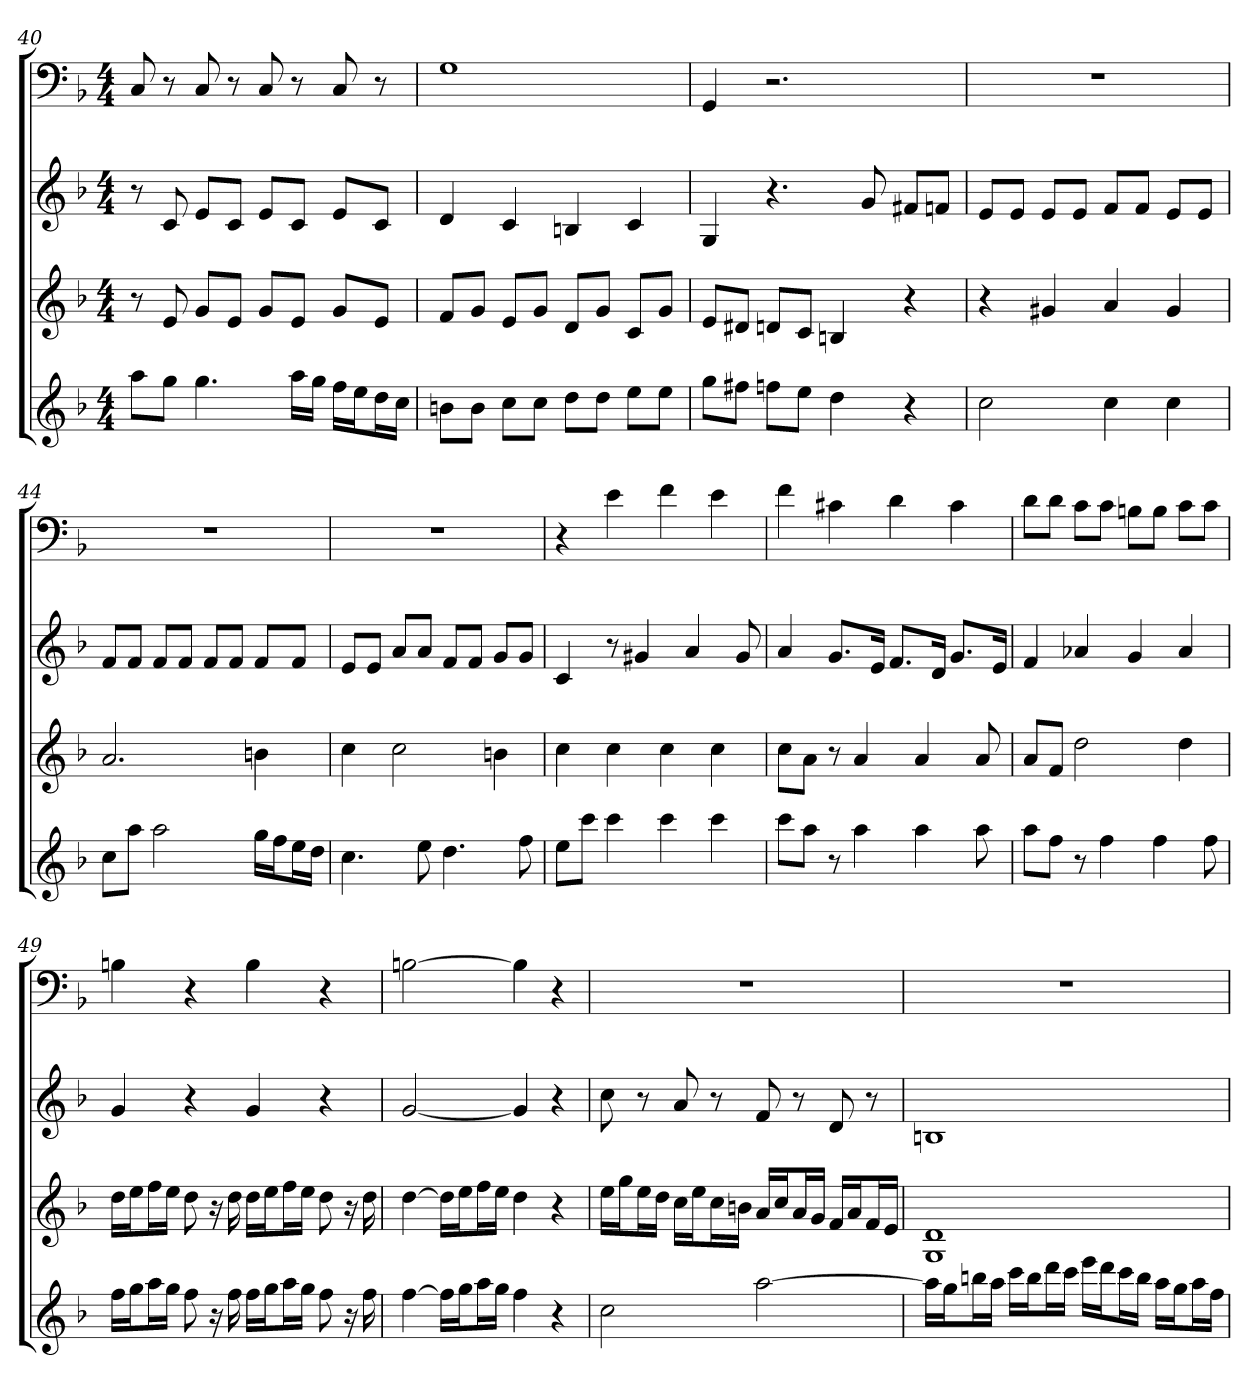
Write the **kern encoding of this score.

**kern	**kern	**kern	**kern
*part4	*part3	*part2	*part1
*staff4	*staff3	*staff2	*staff1
*k[b-]	*k[b-]	*k[b-]	*k[b-]
*F:	*F:	*F:	*F:
*M4/4	*M4/4	*M4/4	*M4/4
=40	=40	=40	=40
8aaL	8r	8r	8C
8ggJ	8e	8c	8r
4.gg	8gL	8eL	8C
.	8eJ	8cJ	8r
.	8gL	8eL	8C
16aaLL	8eJ	8cJ	8r
16ggJJ	.	.	.
16ffLL	8gL	8eL	8C
16eeJ	.	.	.
16ddL	8eJ	8cJ	8r
16ccJJ	.	.	.
=41	=41	=41	=41
8bnL	8fL	4d	1G
8bJ	8gJ	.	.
8ccL	8eL	4c	.
8ccJ	8gJ	.	.
8ddL	8dL	4Bn	.
8ddJ	8gJ	.	.
8eeL	8cL	4c	.
8eeJ	8gJ	.	.
=42	=42	=42	=42
8ggL	8eL	4G	4GG
8ff#XJ	8d#XJ	.	.
8ffnL	8dnL	4.r	2.r
8eeJ	8cJ	.	.
4dd	4Bn	.	.
.	.	8g	.
4r	4r	8f#XL	.
.	.	8fnJ	.
=43	=43	=43	=43
2cc	4r	8eL	1r
.	.	8eJ	.
.	4g#X	8eL	.
.	.	8eJ	.
4cc	4a	8fL	.
.	.	8fJ	.
4cc	4g#	8eL	.
.	.	8eJ	.
=44	=44	=44	=44
8ccL	2.a	8fL	1r
8aaJ	.	8fJ	.
2aa	.	8fL	.
.	.	8fJ	.
.	.	8fL	.
.	.	8fJ	.
16ggLL	4bn	8fL	.
16ffJ	.	.	.
16eeL	.	8fJ	.
16ddJJ	.	.	.
=45	=45	=45	=45
4.cc	4cc	8eL	1r
.	.	8eJ	.
.	2cc	8aL	.
8ee	.	8aJ	.
4.dd	.	8fL	.
.	.	8fJ	.
.	4bn	8gL	.
8ff	.	8gJ	.
=46	=46	=46	=46
8eeL	4cc	4c	4r
8cccJ	.	.	.
4ccc	4cc	8r	4e
.	.	4g#X	.
4ccc	4cc	.	4f
.	.	4a	.
4ccc	4cc	.	4e
.	.	8g#	.
=47	=47	=47	=47
8cccL	8ccL	4a	4f
8aaJ	8aJ	.	.
8r	8r	8.gL	4c#X
4aa	4a	.	.
.	.	16eJk	.
.	.	8.fL	4d
4aa	4a	.	.
.	.	16dJk	.
.	.	8.gL	4c#
8aa	8a	.	.
.	.	16eJk	.
=48	=48	=48	=48
8aaL	8aL	4f	8dL
8ffJ	8fJ	.	8dJ
8r	2dd	4a-X	8cL
4ff	.	.	8cJ
.	.	4g	8BnL
4ff	.	.	8BJ
.	4dd	4a-	8cL
8ff	.	.	8cJ
=49	=49	=49	=49
16ffLL	16ddLL	4g	4Bn
16ggJ	16eeJ	.	.
16aaL	16ffL	.	.
16ggJJ	16eeJJ	.	.
8ff	8dd	4r	4r
16r	16r	.	.
16ff	16dd	.	.
16ffLL	16ddLL	4g	4B
16ggJ	16eeJ	.	.
16aaL	16ffL	.	.
16ggJJ	16eeJJ	.	.
8ff	8dd	4r	4r
16r	16r	.	.
16ff	16dd	.	.
=50	=50	=50	=50
[4ff	[4dd	[2g	[2Bn
16ffLL]	16ddLL]	.	.
16ggJ	16eeJ	.	.
16aaL	16ffL	.	.
16ggJJ	16eeJJ	.	.
4ff	4dd	4g]	4B]
4r	4r	4r	4r
=51	=51	=51	=51
2cc	16eeLL	8cc	1r
.	16ggJ	.	.
.	16eeL	8r	.
.	16ddJJ	.	.
.	16ccLL	8a	.
.	16eeJ	.	.
.	16ccL	8r	.
.	16bnJJ	.	.
[2aa	16aLL	8f	.
.	16ccJ	.	.
.	16aL	8r	.
.	16gJJ	.	.
.	16fLL	8d	.
.	16aJ	.	.
.	16fL	8r	.
.	16eJJ	.	.
=52	=52	=52	=52
16aaLL]	1G 1d	1Bn	1r
16ggJ	.	.	.
16bbnL	.	.	.
16aaJJ	.	.	.
16cccLL	.	.	.
16bbJ	.	.	.
16dddL	.	.	.
16cccJJ	.	.	.
16eeeLL	.	.	.
16dddJ	.	.	.
16cccL	.	.	.
16bbJJ	.	.	.
16aaLL	.	.	.
16ggJ	.	.	.
16aaL	.	.	.
16ffJJ	.	.	.
=	=	=	=
*-	*-	*-	*-
